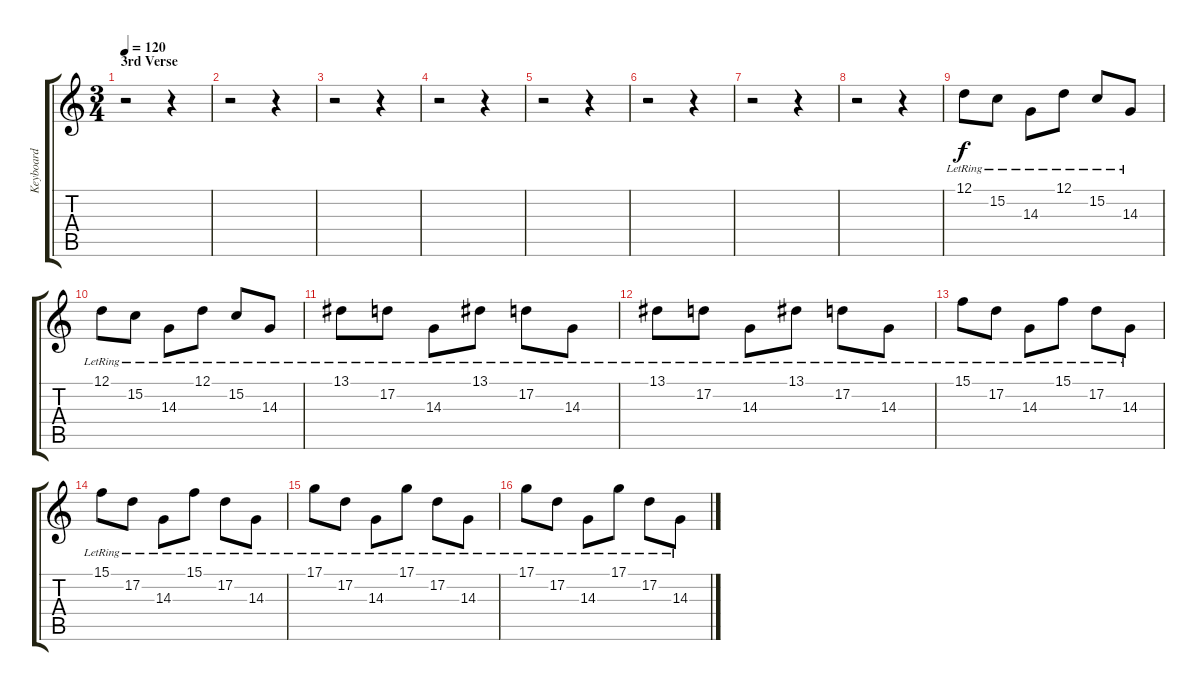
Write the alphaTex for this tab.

\track ("Keyboard" "Keyboard") {instrument acousticgrandpiano}
\staff {score tabs}
\tuning (D4 A3 F3 C3 G2 D2) {hide}
\ts (3 4)
\section ("" "3rd Verse")
\tempo 120
\clef g2
\ks c
r.2{dy f} r.4 |
r.2 r.4 |
r.2 r.4 |
r.2 r.4 |
r.2 r.4 |
r.2 r.4 |
r.2 r.4 |
r.2 r.4 |
12.1{lr}.8 15.2{lr}.8 14.3{lr}.8 12.1{lr}.8 15.2{lr}.8 14.3{lr}.8 |
12.1{lr}.8 15.2{lr}.8 14.3{lr}.8 12.1{lr}.8 15.2{lr}.8 14.3{lr}.8 |
13.1{lr}.8 17.2{lr}.8 14.3{lr}.8 13.1{lr}.8 17.2{lr}.8 14.3{lr}.8 |
13.1{lr}.8 17.2{lr}.8 14.3{lr}.8 13.1{lr}.8 17.2{lr}.8 14.3{lr}.8 |
15.1{lr}.8 17.2{lr}.8 14.3{lr}.8 15.1{lr}.8 17.2{lr}.8 14.3{lr}.8 |
15.1{lr}.8 17.2{lr}.8 14.3{lr}.8 15.1{lr}.8 17.2{lr}.8 14.3{lr}.8 |
17.1{lr}.8 17.2{lr}.8 14.3{lr}.8 17.1{lr}.8 17.2{lr}.8 14.3{lr}.8 |
17.1{lr}.8 17.2{lr}.8 14.3{lr}.8 17.1{lr}.8 17.2{lr}.8 14.3{lr}.8
